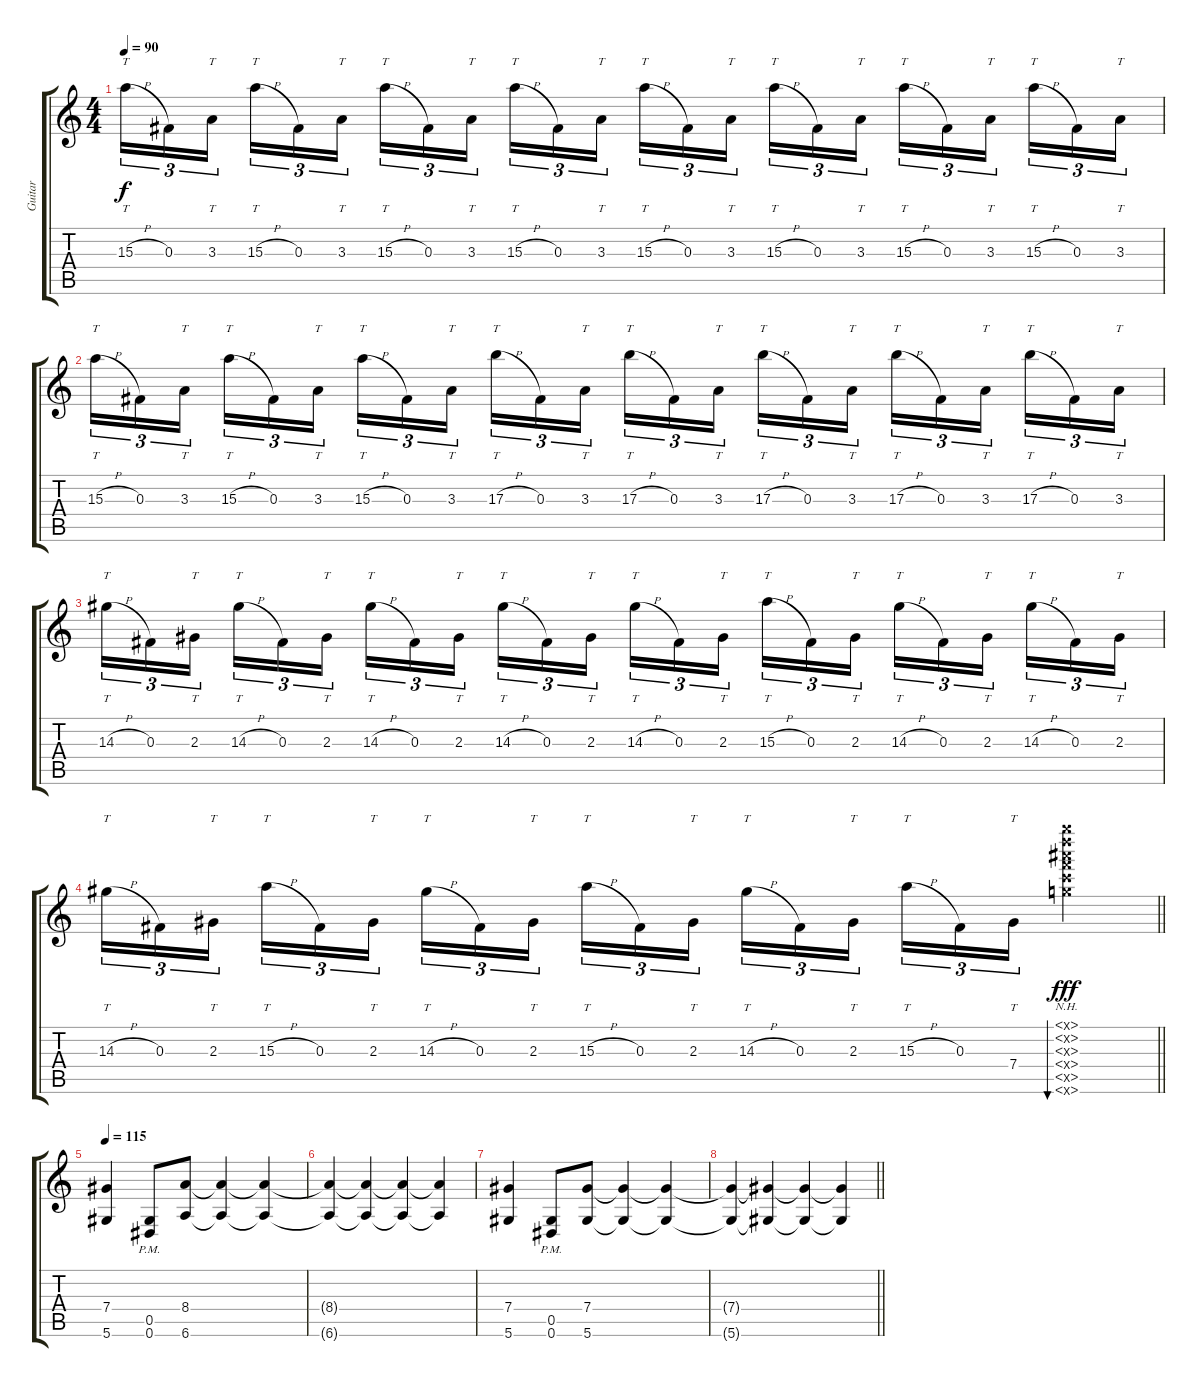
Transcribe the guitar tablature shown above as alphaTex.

\track ("Guitar" "Guitar") {instrument electricguitarclean}
\staff {score tabs}
\tuning (Eb4 Bb3 Gb3 Db3 Ab2 Eb2) {hide}
\ts (4 4)
\tempo 90
\clef g2
\ks c
15.3{h}.16{tt tu (3 2) dy f} 0.3.16{tu (3 2)} 3.3.16{tt tu (3 2) beam splitsecondary} 15.3{h}.16{tt tu (3 2)} 0.3.16{tu (3 2)} 3.3.16{tt tu (3 2)} 15.3{h}.16{tt tu (3 2)} 0.3.16{tu (3 2)} 3.3.16{tt tu (3 2) beam splitsecondary} 15.3{h}.16{tt tu (3 2)} 0.3.16{tu (3 2)} 3.3.16{tt tu (3 2)} 15.3{h}.16{tt tu (3 2)} 0.3.16{tu (3 2)} 3.3.16{tt tu (3 2) beam splitsecondary} 15.3{h}.16{tt tu (3 2)} 0.3.16{tu (3 2)} 3.3.16{tt tu (3 2)} 15.3{h}.16{tt tu (3 2)} 0.3.16{tu (3 2)} 3.3.16{tt tu (3 2) beam splitsecondary} 15.3{h}.16{tt tu (3 2)} 0.3.16{tu (3 2)} 3.3.16{tt tu (3 2)} |
15.3{h}.16{tt tu (3 2)} 0.3.16{tu (3 2)} 3.3.16{tt tu (3 2) beam splitsecondary} 15.3{h}.16{tt tu (3 2)} 0.3.16{tu (3 2)} 3.3.16{tt tu (3 2)} 15.3{h}.16{tt tu (3 2)} 0.3.16{tu (3 2)} 3.3.16{tt tu (3 2) beam splitsecondary} 17.3{h}.16{tt tu (3 2)} 0.3.16{tu (3 2)} 3.3.16{tt tu (3 2)} 17.3{h}.16{tt tu (3 2)} 0.3.16{tu (3 2)} 3.3.16{tt tu (3 2) beam splitsecondary} 17.3{h}.16{tt tu (3 2)} 0.3.16{tu (3 2)} 3.3.16{tt tu (3 2)} 17.3{h}.16{tt tu (3 2)} 0.3.16{tu (3 2)} 3.3.16{tt tu (3 2) beam splitsecondary} 17.3{h}.16{tt tu (3 2)} 0.3.16{tu (3 2)} 3.3.16{tt tu (3 2)} |
14.3{h}.16{tt tu (3 2)} 0.3.16{tu (3 2)} 2.3.16{tt tu (3 2) beam splitsecondary} 14.3{h}.16{tt tu (3 2)} 0.3.16{tu (3 2)} 2.3.16{tt tu (3 2)} 14.3{h}.16{tt tu (3 2)} 0.3.16{tu (3 2)} 2.3.16{tt tu (3 2) beam splitsecondary} 14.3{h}.16{tt tu (3 2)} 0.3.16{tu (3 2)} 2.3.16{tt tu (3 2)} 14.3{h}.16{tt tu (3 2)} 0.3.16{tu (3 2)} 2.3.16{tt tu (3 2) beam splitsecondary} 15.3{h}.16{tt tu (3 2)} 0.3.16{tu (3 2)} 2.3.16{tt tu (3 2)} 14.3{h}.16{tt tu (3 2)} 0.3.16{tu (3 2)} 2.3.16{tt tu (3 2) beam splitsecondary} 14.3{h}.16{tt tu (3 2)} 0.3.16{tu (3 2)} 2.3.16{tt tu (3 2)} |
\barLineRight lightlight
14.3{h}.16{tt tu (3 2)} 0.3.16{tu (3 2)} 2.3.16{tt tu (3 2) beam splitsecondary} 15.3{h}.16{tt tu (3 2)} 0.3.16{tu (3 2)} 2.3.16{tt tu (3 2)} 14.3{h}.16{tt tu (3 2)} 0.3.16{tu (3 2)} 2.3.16{tt tu (3 2) beam splitsecondary} 15.3{h}.16{tt tu (3 2)} 0.3.16{tu (3 2)} 2.3.16{tt tu (3 2)} 14.3{h}.16{tt tu (3 2)} 0.3.16{tu (3 2)} 2.3.16{tt tu (3 2) beam splitsecondary} 15.3{h}.16{tt tu (3 2)} 0.3.16{tu (3 2)} 7.4.16{tt tu (3 2)} (4.1{nh x} 4.2{nh x} 4.3{nh x} 4.4{nh x} 4.5{nh x} 4.6{nh x}).4{bu 480 dy fff} |
\section ("" "")
\tempo 115
(7.4 5.6).4 (0.5{pm} 0.6{pm}).8 (8.4 6.6).8 (8.4{t} 6.6{t}).4 (8.4{t} 6.6{t}).4 |
(8.4{t} 6.6{t}).4 (8.4{t} 6.6{t}).4 (8.4{t} 6.6{t}).4 (8.4{t} 6.6{t}).4 |
(7.4 5.6).4 (0.5{pm} 0.6{pm}).8 (7.4 5.6).8 (7.4{t} 5.6{t}).4 (7.4{t} 5.6{t}).4 |
\barLineRight lightlight
(7.4{t} 5.6{t}).4 (7.4{t} 5.6{t}).4 (7.4{t} 5.6{t}).4 (7.4{t} 5.6{t}).4
